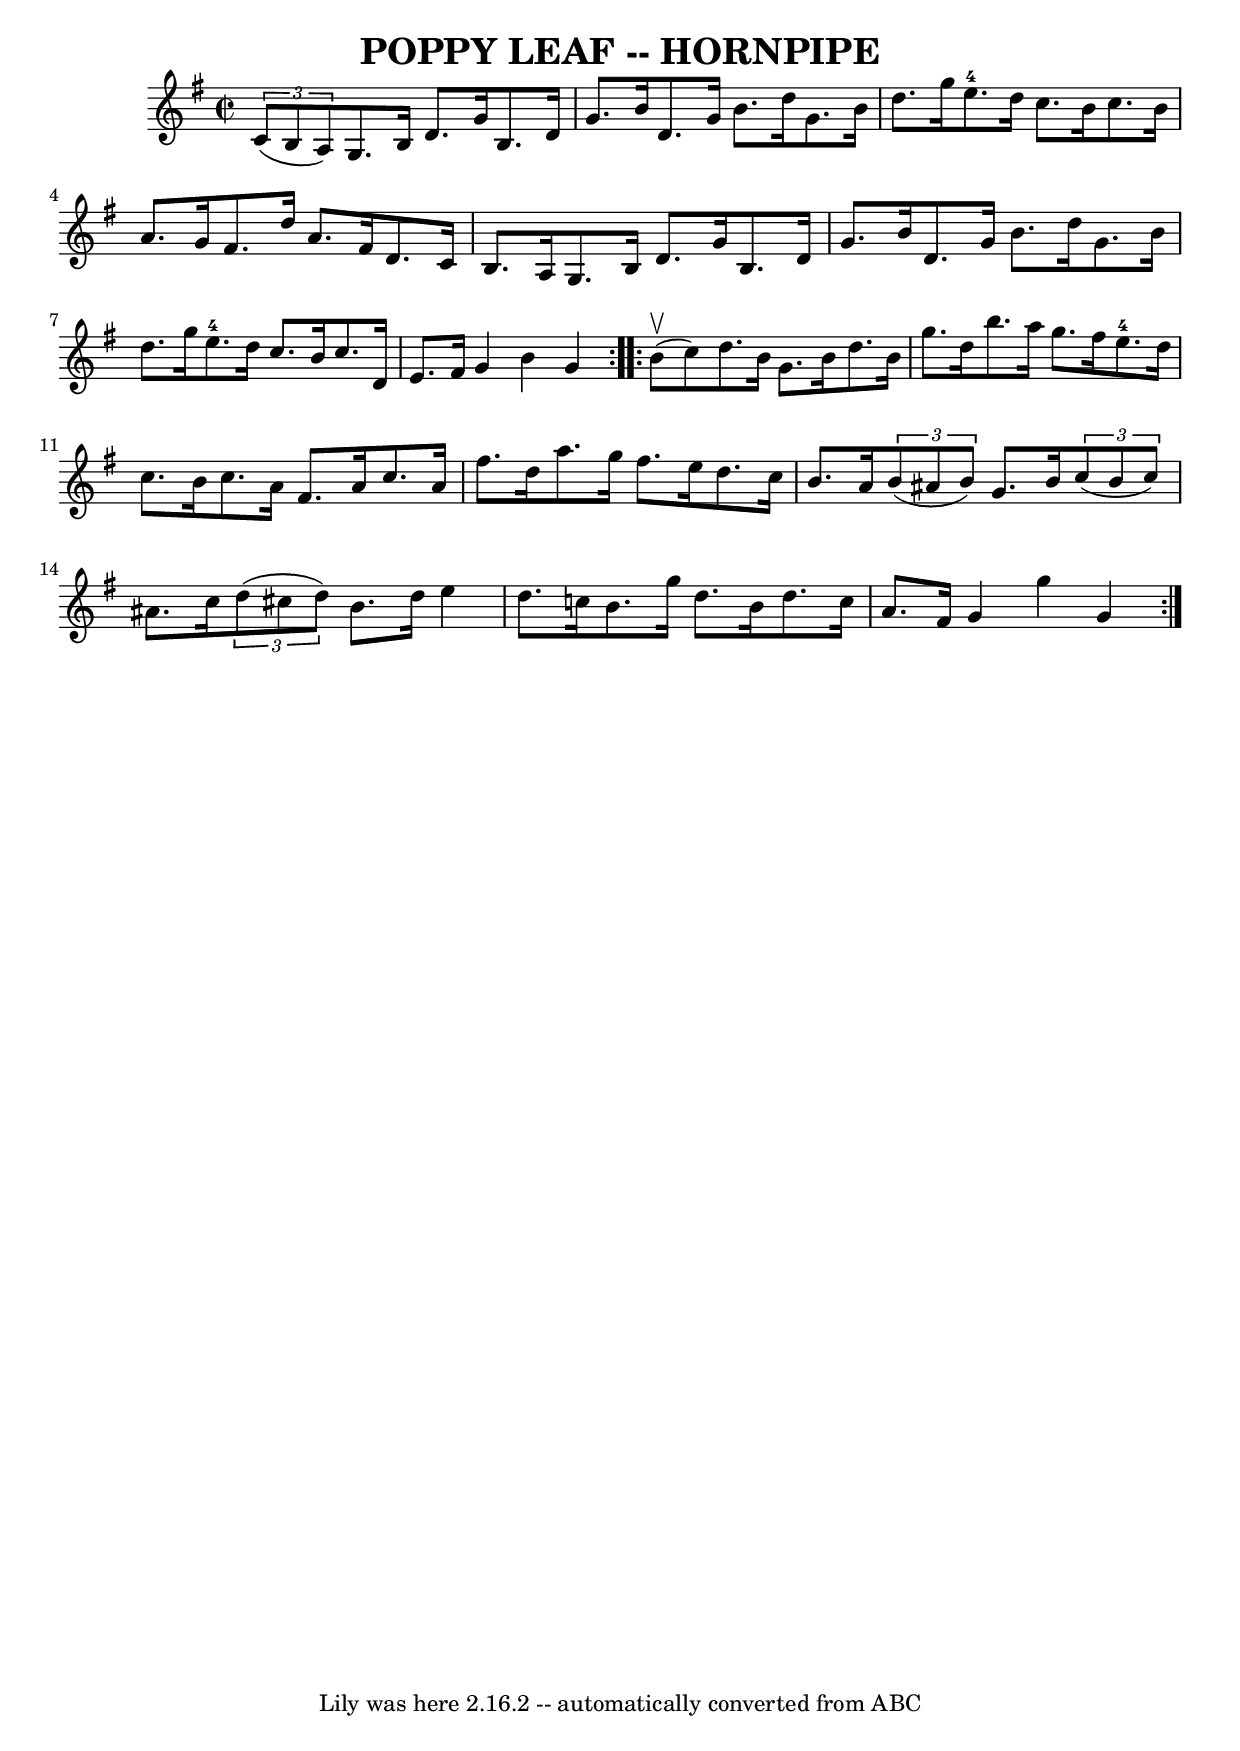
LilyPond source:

\version "2.16.2"
\include "Mammoth.ily"
\header {
  %% book = "Ryan's Mammoth Collection of Fiddle Tunes"
  crossRefNumber = "1"
  footnotes = ""
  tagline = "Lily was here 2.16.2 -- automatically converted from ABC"
  title = "POPPY LEAF -- HORNPIPE"

}
voicedefault =  {



  \repeat volta 2 {

    \override Staff.TimeSignature #'style = #'C
    \time 2/2 
    \key g \major
    \times 2/3 { c'8 (b8 a8) 
	       }       |
    
    g8. b16 d'8. g'16 b8. d'16 g'8. b'16    |
    d'8.  
    g'16 b'8. d''16 g'8. b'16 d''8. g''16    |
    e''8.-4 d''16 c''8. b'16 c''8. b'16 a'8. g'16    |
    
    fis'8. d''16 a'8. fis'16 d'8. c'16 b8. a16    |
    
    |
    g8. b16 d'8. g'16 b8. d'16 g'8. b'16    
    |
    d'8. g'16 b'8. d''16 g'8. b'16 d''8. g''16    
    |
    e''8.-4 d''16 c''8. b'16 c''8. d'16 e'8.    
    fis'16    |
    g'4 b'4 g'4    
  }     
  \repeat volta 2 {
    b'8 (^\upbow c''8)       |
    d''8. b'16 g'8. b'16 d''8.    
    b'16 g''8. d''16    |
    b''8. a''16 g''8. fis''16      
    e''8.-4 d''16 c''8. b'16    |
    c''8. a'16 fis'8.    
    a'16 c''8. a'16 fis''8. d''16    |
    a''8. g''16    
    fis''8. e''16 d''8. c''16 b'8. a'16    |
    |
    
    \times 2/3 { b'8 (ais'8 b'8) 
	       } g'8. b'16    \times 2/3 { c''8 
					   (b'8 c''8) 
					 } ais'8. c''16    |
    \times 2/3 { d''8 (
		 cis''8 d''8) 
	       } b'8. d''16 e''4 d''8. c''!16    |
    
    b'8. g''16 d''8. b'16 d''8. c''16 a'8. fis'16    |
    
    g'4 g''4 g'4    
  }   

}

\score{
  <<

    \context Staff="default"
    {
      \voicedefault 
      
    }

  >>
  \layout {
    
  }
  \midi {
  }

}
